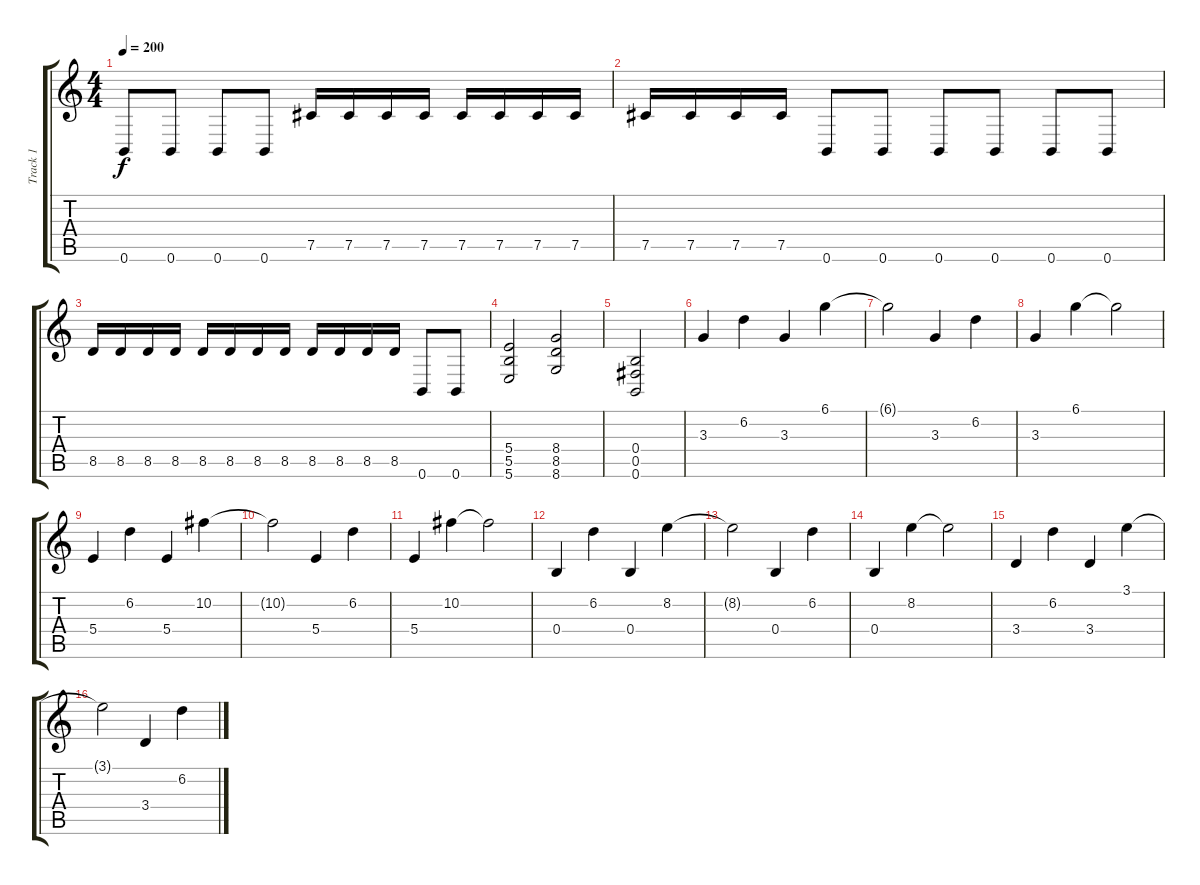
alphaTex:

\track ("Track 1" "Track 1") {instrument distortionguitar}
\staff {score tabs}
\tuning (Db4 Ab3 E3 B2 Gb2 B1) {hide}
\ts (4 4)
\tempo 200
\clef g2
\ks c
0.6.8{dy f} 0.6.8 0.6.8 0.6.8 7.5.16 7.5.16 7.5.16 7.5.16 7.5.16 7.5.16 7.5.16 7.5.16 |
7.5.16 7.5.16 7.5.16 7.5.16 0.6.8 0.6.8 0.6.8 0.6.8 0.6.8 0.6.8 |
8.5.16 8.5.16 8.5.16 8.5.16 8.5.16 8.5.16 8.5.16 8.5.16 8.5.16 8.5.16 8.5.16 8.5.16 0.6.8 0.6.8 |
(5.4 5.5 5.6).2 (8.4 8.5 8.6).2 |
(0.4 0.5 0.6).2 |
3.3.4{instrument electricguitarjazz} 6.2.4 3.3.4 6.1.4 |
6.1{t}.2 3.3.4 6.2.4 |
3.3.4 6.1.4 6.1{t}.2 |
5.4.4{instrument electricguitarjazz} 6.2.4 5.4.4 10.2.4 |
10.2{t}.2 5.4.4 6.2.4 |
5.4.4 10.2.4 10.2{t}.2 |
0.4.4{instrument electricguitarjazz} 6.2.4 0.4.4 8.2.4 |
8.2{t}.2 0.4.4 6.2.4 |
0.4.4 8.2.4 8.2{t}.2 |
3.4.4{instrument electricguitarjazz} 6.2.4 3.4.4 3.1.4 |
3.1{t}.2 3.4.4 6.2.4
